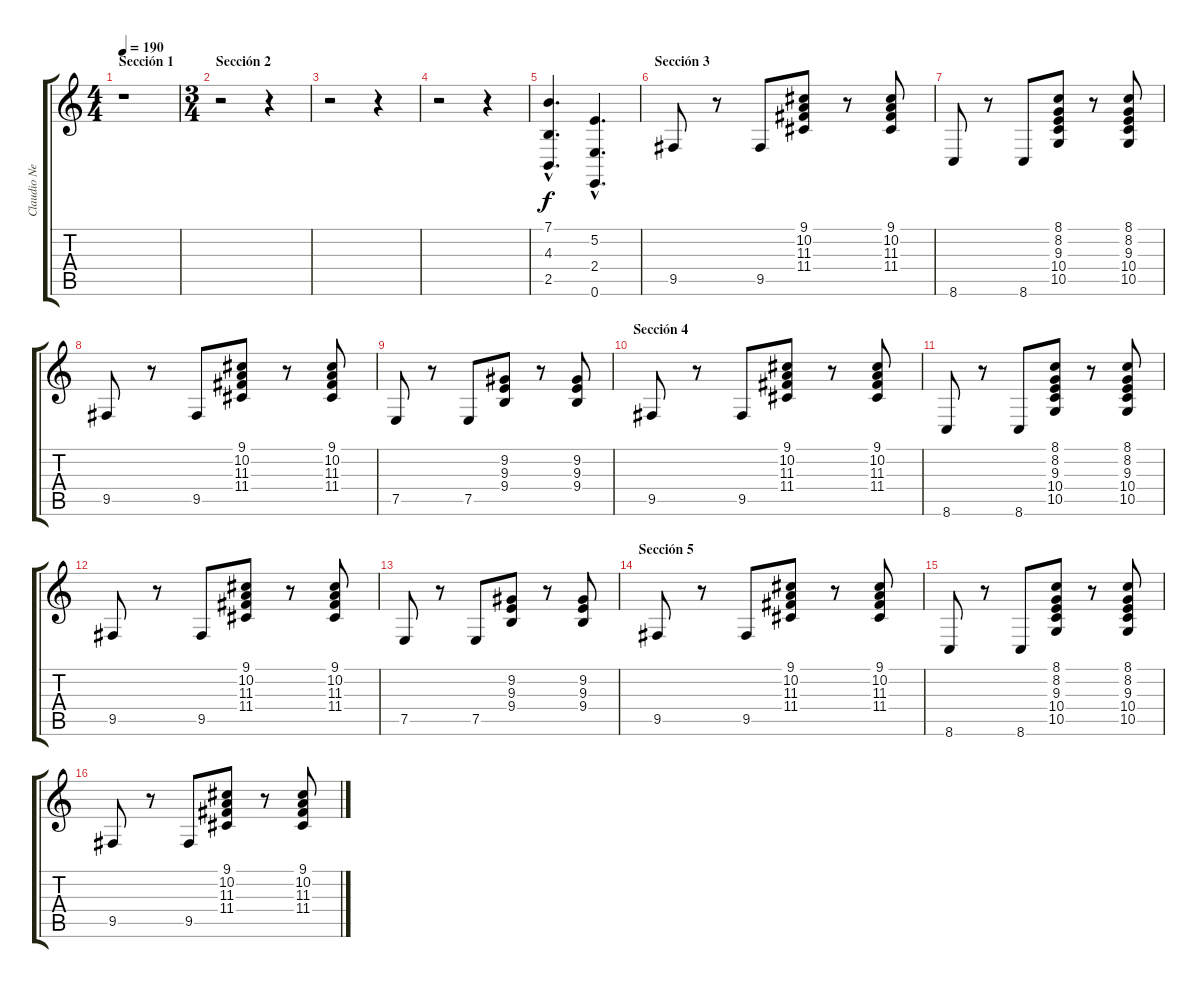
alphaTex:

\track ("Claudio Nervi" "Claudio Ne") {instrument drawbarorgan}
\staff {score tabs}
\tuning (E4 B3 G3 D3 A2 E2) {hide}
\ts (4 4)
\section ("" "Sección 1")
\tempo 190
\tempo 70
\tempo 190
\clef g2
\ks c
r.1{dy f instrument drawbarorgan} |
\ts (3 4)
\section ("" "Sección 2")
r.2 r.4 |
r.2 r.4 |
r.2 r.4 |
(7.1{hac} 4.3{hac} 2.5{hac}).4{d} (5.2{hac} 2.4{hac} 0.6{hac}).4{d} |
\section ("" "Sección 3")
9.5.8 r.8 9.5.8 (9.1 10.2 11.3 11.4).8 r.8 (9.1 10.2 11.3 11.4).8 |
8.6.8 r.8 8.6.8 (8.1 8.2 9.3 10.4 10.5).8 r.8 (8.1 8.2 9.3 10.4 10.5).8 |
9.5.8 r.8 9.5.8 (9.1 10.2 11.3 11.4).8 r.8 (9.1 10.2 11.3 11.4).8 |
7.5.8 r.8 7.5.8 (9.2 9.3 9.4).8 r.8 (9.2 9.3 9.4).8 |
\section ("" "Sección 4")
9.5.8 r.8 9.5.8 (9.1 10.2 11.3 11.4).8 r.8 (9.1 10.2 11.3 11.4).8 |
8.6.8 r.8 8.6.8 (8.1 8.2 9.3 10.4 10.5).8 r.8 (8.1 8.2 9.3 10.4 10.5).8 |
9.5.8 r.8 9.5.8 (9.1 10.2 11.3 11.4).8 r.8 (9.1 10.2 11.3 11.4).8 |
7.5.8 r.8 7.5.8 (9.2 9.3 9.4).8 r.8 (9.2 9.3 9.4).8 |
\section ("" "Sección 5")
9.5.8 r.8 9.5.8 (9.1 10.2 11.3 11.4).8 r.8 (9.1 10.2 11.3 11.4).8 |
8.6.8 r.8 8.6.8 (8.1 8.2 9.3 10.4 10.5).8 r.8 (8.1 8.2 9.3 10.4 10.5).8 |
9.5.8 r.8 9.5.8 (9.1 10.2 11.3 11.4).8 r.8 (9.1 10.2 11.3 11.4).8
